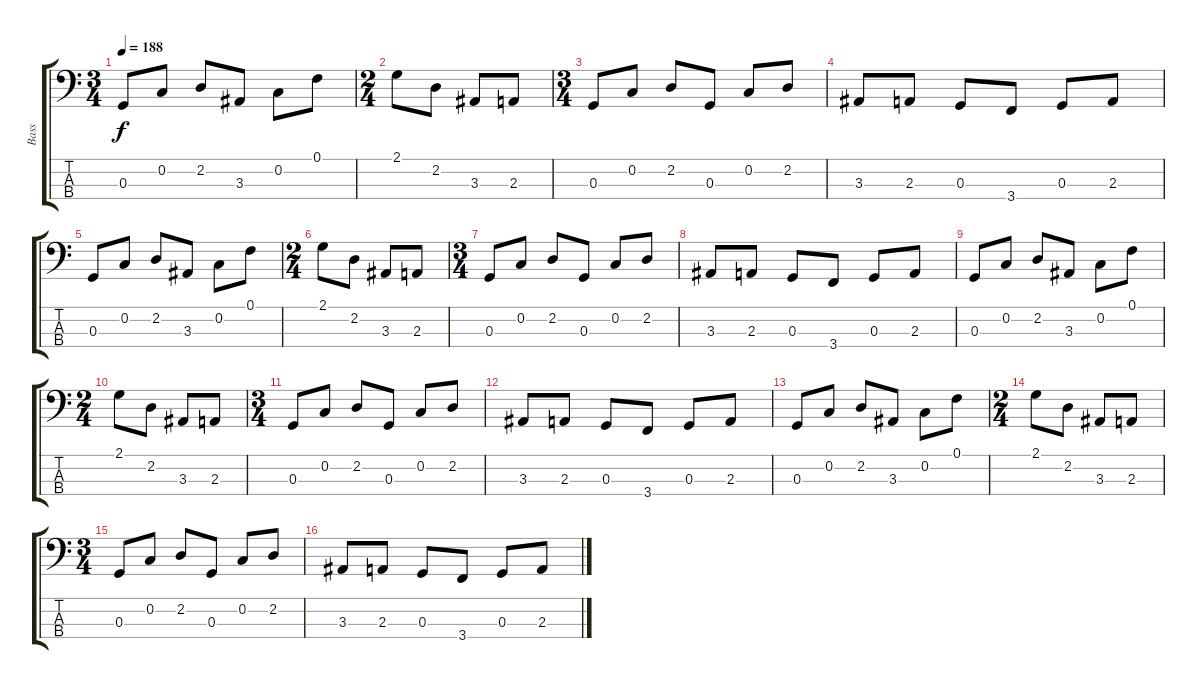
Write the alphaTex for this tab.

\track ("Bass" "Bass") {instrument electricbassfinger}
\staff {score tabs}
\tuning (F2 C2 G1 D1) {hide}
\ts (3 4)
\tempo 188
\clef f4
\ks c
0.3.8{dy f} 0.2.8 2.2.8 3.3.8 0.2.8 0.1.8 |
\ts (2 4)
2.1.8 2.2.8 3.3.8 2.3.8 |
\ts (3 4)
0.3.8 0.2.8 2.2.8 0.3.8 0.2.8 2.2.8 |
3.3.8 2.3.8 0.3.8 3.4.8 0.3.8 2.3.8 |
0.3.8 0.2.8 2.2.8 3.3.8 0.2.8 0.1.8 |
\ts (2 4)
2.1.8 2.2.8 3.3.8 2.3.8 |
\ts (3 4)
0.3.8 0.2.8 2.2.8 0.3.8 0.2.8 2.2.8 |
3.3.8 2.3.8 0.3.8 3.4.8 0.3.8 2.3.8 |
0.3.8 0.2.8 2.2.8 3.3.8 0.2.8 0.1.8 |
\ts (2 4)
2.1.8 2.2.8 3.3.8 2.3.8 |
\ts (3 4)
0.3.8 0.2.8 2.2.8 0.3.8 0.2.8 2.2.8 |
3.3.8 2.3.8 0.3.8 3.4.8 0.3.8 2.3.8 |
0.3.8 0.2.8 2.2.8 3.3.8 0.2.8 0.1.8 |
\ts (2 4)
2.1.8 2.2.8 3.3.8 2.3.8 |
\ts (3 4)
0.3.8 0.2.8 2.2.8 0.3.8 0.2.8 2.2.8 |
3.3.8 2.3.8 0.3.8 3.4.8 0.3.8 2.3.8
